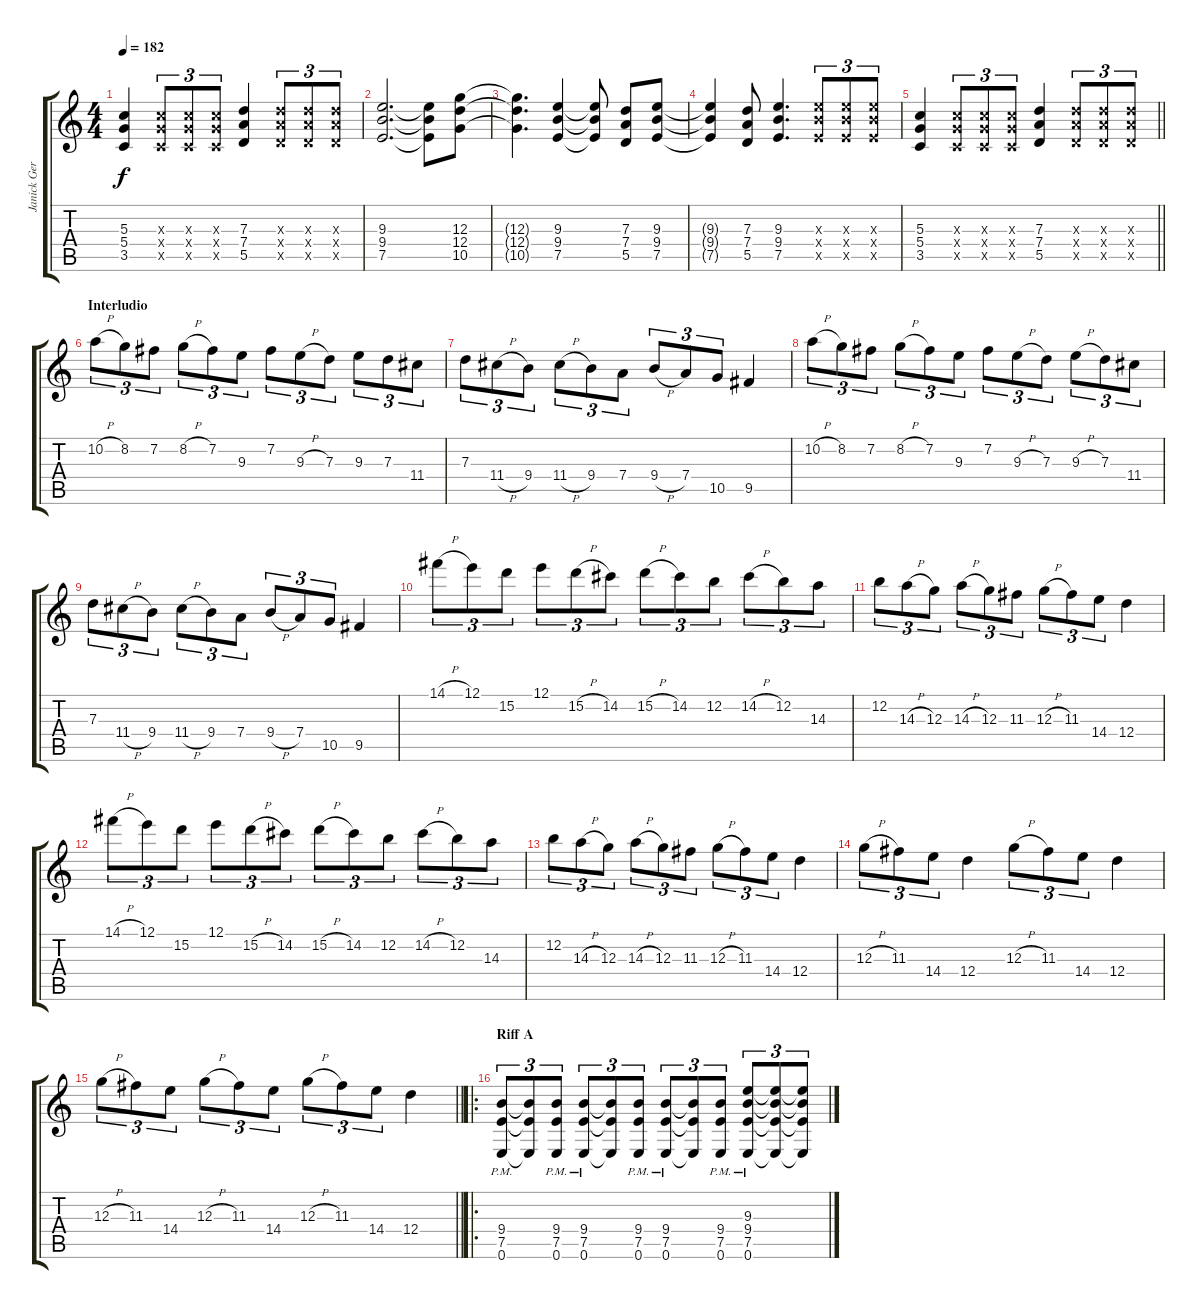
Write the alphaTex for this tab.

\track ("Janick Gers" "Janick Ger") {instrument distortionguitar}
\staff {score tabs}
\tuning (E4 B3 G3 D3 A2 E2) {hide}
\ts (4 4)
\tempo 182
\clef g2
\ks c
(5.3 5.4 3.5).4{dy f} (5.3{x} 5.4{x} 3.5{x}).8{tu (3 2)} (5.3{x} 5.4{x} 3.5{x}).8{tu (3 2)} (5.3{x} 5.4{x} 3.5{x}).8{tu (3 2)} (7.3 7.4 5.5).4 (7.3{x} 7.4{x} 5.5{x}).8{tu (3 2)} (7.3{x} 7.4{x} 5.5{x}).8{tu (3 2)} (7.3{x} 7.4{x} 5.5{x}).8{tu (3 2)} |
(9.3 9.4 7.5).2{d} (9.3{t} 9.4{t} 7.5{t}).8 (12.3 12.4 10.5).8 |
(12.3{t} 12.4{t} 10.5{t}).4{d} (9.3 9.4 7.5).4 (9.3{t} 9.4{t} 7.5{t}).8 (7.3 7.4 5.5).8 (9.3 9.4 7.5).8 |
(9.3{t} 9.4{t} 7.5{t}).4 (7.3 7.4 5.5).8 (9.3 9.4 7.5).4{d} (9.3{x} 9.4{x} 7.5{x}).8{tu (3 2)} (9.3{x} 9.4{x} 7.5{x}).8{tu (3 2)} (9.3{x} 9.4{x} 7.5{x}).8{tu (3 2)} |
\barLineRight lightlight
(5.3 5.4 3.5).4 (5.3{x} 5.4{x} 3.5{x}).8{tu (3 2)} (5.3{x} 5.4{x} 3.5{x}).8{tu (3 2)} (5.3{x} 5.4{x} 3.5{x}).8{tu (3 2)} (7.3 7.4 5.5).4 (7.3{x} 7.4{x} 5.5{x}).8{tu (3 2)} (7.3{x} 7.4{x} 5.5{x}).8{tu (3 2)} (7.3{x} 7.4{x} 5.5{x}).8{tu (3 2)} |
\section ("" "Interludio")
10.2{h}.8{tu (3 2)} 8.2.8{tu (3 2)} 7.2.8{tu (3 2)} 8.2{h}.8{tu (3 2)} 7.2.8{tu (3 2)} 9.3.8{tu (3 2)} 7.2.8{tu (3 2)} 9.3{h}.8{tu (3 2)} 7.3.8{tu (3 2)} 9.3.8{tu (3 2)} 7.3.8{tu (3 2)} 11.4.8{tu (3 2)} |
7.3.8{tu (3 2)} 11.4{h}.8{tu (3 2)} 9.4.8{tu (3 2)} 11.4{h}.8{tu (3 2)} 9.4.8{tu (3 2)} 7.4.8{tu (3 2)} 9.4{h}.8{tu (3 2)} 7.4.8{tu (3 2)} 10.5.8{tu (3 2)} 9.5.4 |
10.2{h}.8{tu (3 2)} 8.2.8{tu (3 2)} 7.2.8{tu (3 2)} 8.2{h}.8{tu (3 2)} 7.2.8{tu (3 2)} 9.3.8{tu (3 2)} 7.2.8{tu (3 2)} 9.3{h}.8{tu (3 2)} 7.3.8{tu (3 2)} 9.3{h}.8{tu (3 2)} 7.3.8{tu (3 2)} 11.4.8{tu (3 2)} |
7.3.8{tu (3 2)} 11.4{h}.8{tu (3 2)} 9.4.8{tu (3 2)} 11.4{h}.8{tu (3 2)} 9.4.8{tu (3 2)} 7.4.8{tu (3 2)} 9.4{h}.8{tu (3 2)} 7.4.8{tu (3 2)} 10.5.8{tu (3 2)} 9.5.4 |
14.1{h}.8{tu (3 2)} 12.1.8{tu (3 2)} 15.2.8{tu (3 2)} 12.1.8{tu (3 2)} 15.2{h}.8{tu (3 2)} 14.2.8{tu (3 2)} 15.2{h}.8{tu (3 2)} 14.2.8{tu (3 2)} 12.2.8{tu (3 2)} 14.2{h}.8{tu (3 2)} 12.2.8{tu (3 2)} 14.3.8{tu (3 2)} |
12.2.8{tu (3 2)} 14.3{h}.8{tu (3 2)} 12.3.8{tu (3 2)} 14.3{h}.8{tu (3 2)} 12.3.8{tu (3 2)} 11.3.8{tu (3 2)} 12.3{h}.8{tu (3 2)} 11.3.8{tu (3 2)} 14.4.8{tu (3 2)} 12.4.4 |
14.1{h}.8{tu (3 2)} 12.1.8{tu (3 2)} 15.2.8{tu (3 2)} 12.1.8{tu (3 2)} 15.2{h}.8{tu (3 2)} 14.2.8{tu (3 2)} 15.2{h}.8{tu (3 2)} 14.2.8{tu (3 2)} 12.2.8{tu (3 2)} 14.2{h}.8{tu (3 2)} 12.2.8{tu (3 2)} 14.3.8{tu (3 2)} |
12.2.8{tu (3 2)} 14.3{h}.8{tu (3 2)} 12.3.8{tu (3 2)} 14.3{h}.8{tu (3 2)} 12.3.8{tu (3 2)} 11.3.8{tu (3 2)} 12.3{h}.8{tu (3 2)} 11.3.8{tu (3 2)} 14.4.8{tu (3 2)} 12.4.4 |
12.3{h}.8{tu (3 2)} 11.3.8{tu (3 2)} 14.4.8{tu (3 2)} 12.4.4 12.3{h}.8{tu (3 2)} 11.3.8{tu (3 2)} 14.4.8{tu (3 2)} 12.4.4 |
\barLineRight lightlight
12.3{h}.8{tu (3 2)} 11.3.8{tu (3 2)} 14.4.8{tu (3 2)} 12.3{h}.8{tu (3 2)} 11.3.8{tu (3 2)} 14.4.8{tu (3 2)} 12.3{h}.8{tu (3 2)} 11.3.8{tu (3 2)} 14.4.8{tu (3 2)} 12.4.4 |
\ro
\section ("" "Riff A")
(9.4{pm} 7.5{pm} 0.6{pm}).8{tu (3 2)} (9.4{t} 7.5{t} 0.6{t}).8{tu (3 2)} (9.4{pm} 7.5{pm} 0.6{pm}).8{tu (3 2)} (9.4{pm} 7.5{pm} 0.6{pm}).8{tu (3 2)} (9.4{t} 7.5{t} 0.6{t}).8{tu (3 2)} (9.4{pm} 7.5{pm} 0.6{pm}).8{tu (3 2)} (9.4{pm} 7.5{pm} 0.6{pm}).8{tu (3 2)} (9.4{t} 7.5{t} 0.6{t}).8{tu (3 2)} (9.4{pm} 7.5{pm} 0.6{pm}).8{tu (3 2)} (9.3 9.4{pm} 7.5{pm} 0.6).8{tu (3 2)} (9.3{t} 9.4{t} 7.5{t} 0.6{t}).8{tu (3 2)} (9.3{t} 9.4{t} 7.5{t} 0.6{t}).8{tu (3 2)}
